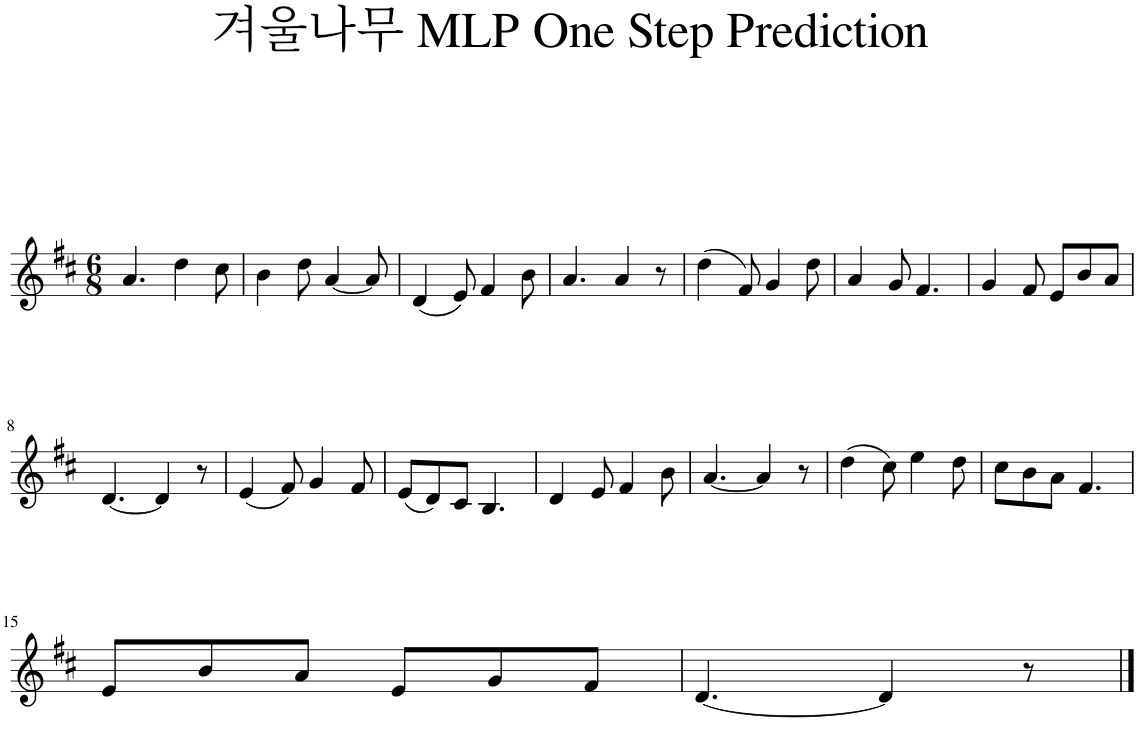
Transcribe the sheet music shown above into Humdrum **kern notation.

**kern
*part1
*staff1
*I"Piano
*I'Pno.
*clefG2
*k[f#c#]
*M6/8
=1
4.a/
4dd\
8cc#\
=2
4b\
8dd\
[4a/
8a/]
=3
(4d/
8e/)
4f#/
8b\
=4
4.a/
4a/
8r
=5
(4dd\
8f#/)
4g/
8dd\
=6
4a/
8g/
4.f#/
=7
4g/
8f#/
8e/L
8b/
8a/J
!!LO:LB:g=z
=8
[4.d/
4d/]
8r
=9
(4e/
8f#/)
4g/
8f#/
=10
(8e/L
8d/)
8c#/J
4.B/
=11
4d/
8e/
4f#/
8b\
=12
[4.a/
4a/]
8r
=13
(4dd\
8cc#\)
4ee\
8dd\
=14
8cc#\L
8b\
8a\J
4.f#/
!!LO:LB:g=z
=15
8e/L
8b/
8a/J
8e/L
8g/
8f#/J
=16
[4.d/
4d/]
8r
==
*-
